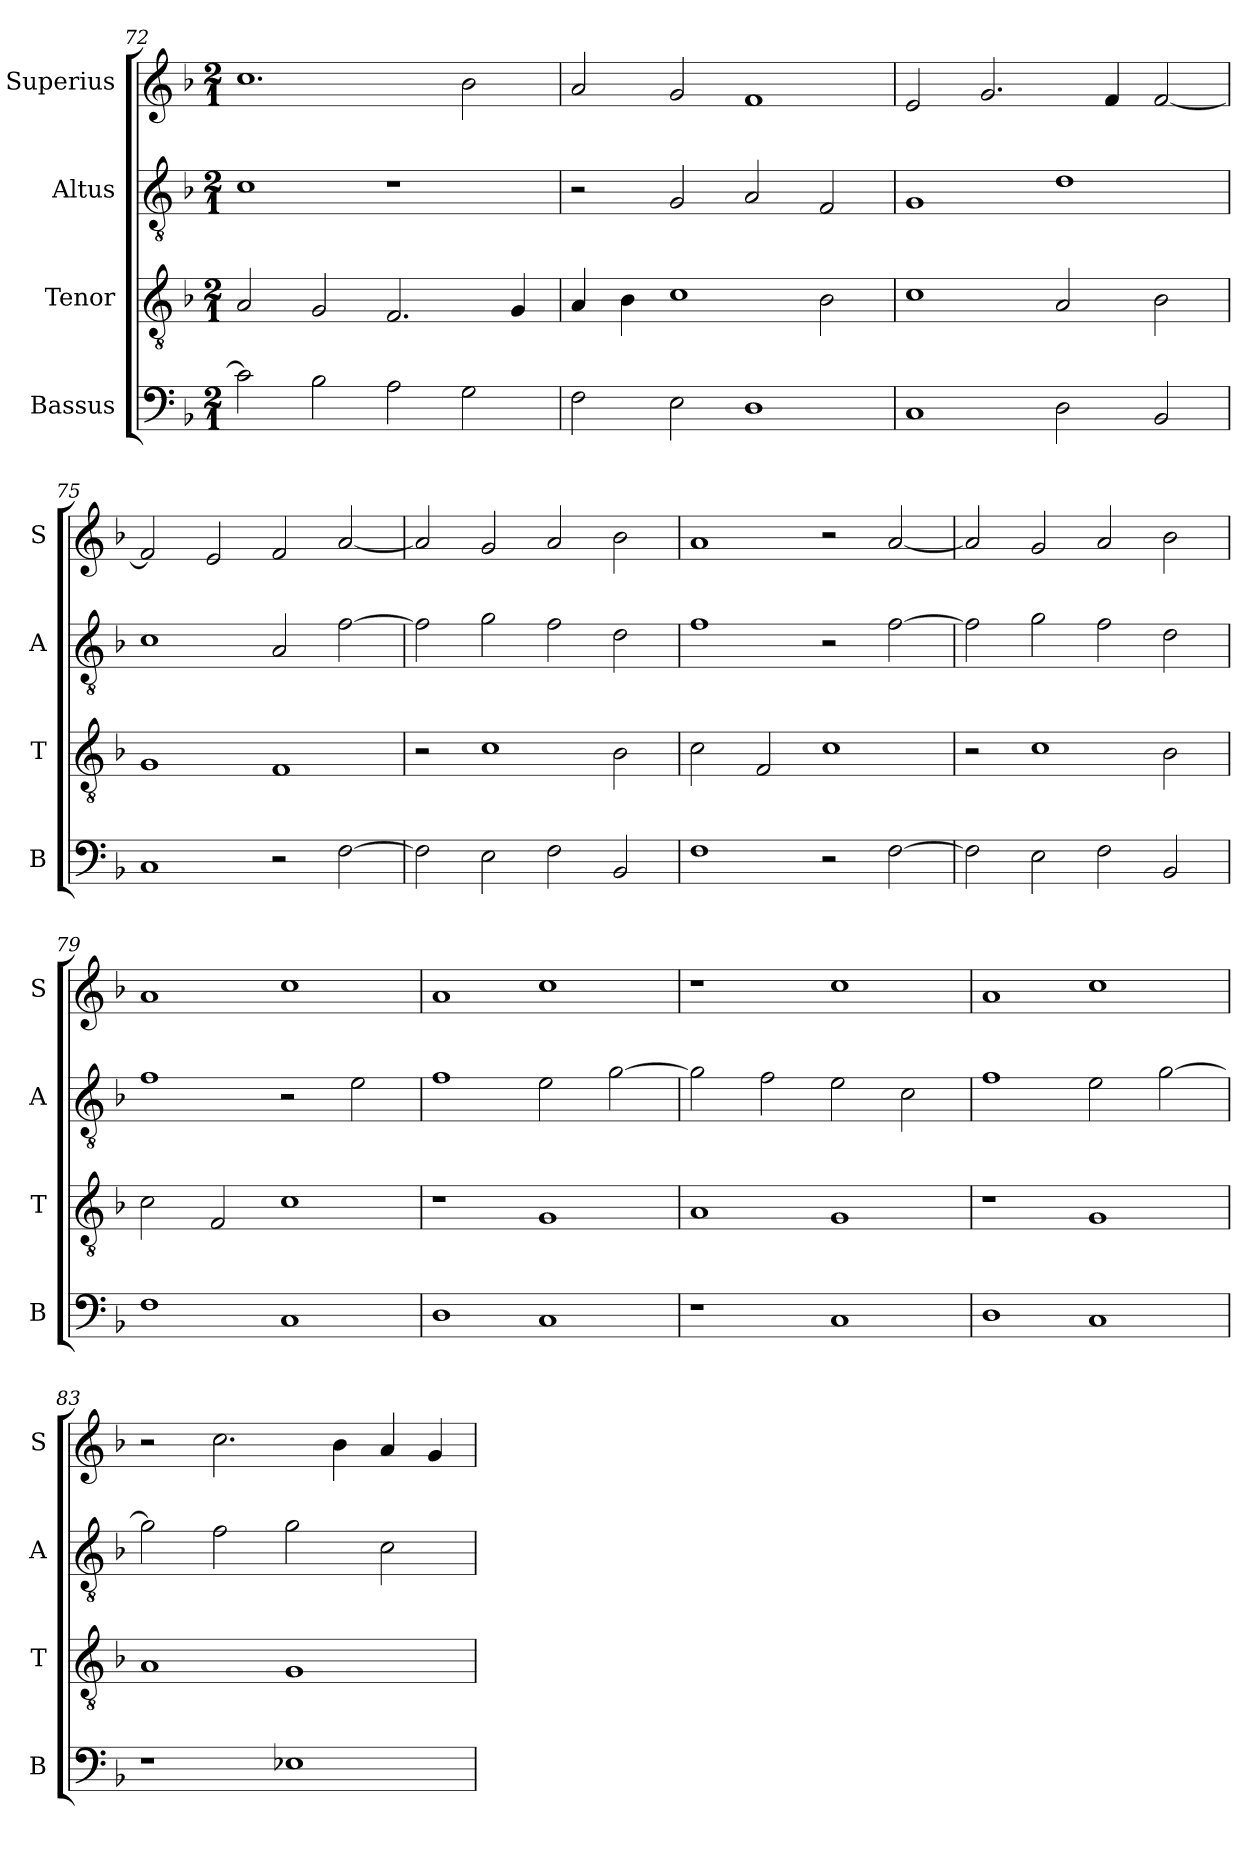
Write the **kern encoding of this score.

**kern	**kern	**kern	**kern
*part4	*part3	*part2	*part1
*staff4	*staff3	*staff2	*staff1
*I"Bassus	*I"Tenor	*I"Altus	*I"Superius
*I'B	*I'T	*I'A	*I'S
*clefF4	*clefGv2	*clefGv2	*clefG2
*k[b-]	*k[b-]	*k[b-]	*k[b-]
*F:	*F:	*F:	*F:
*M2/1	*M2/1	*M2/1	*M2/1
=72	=72	=72	=72
2c]	2A	1c	1.cc
2B-	2G	.	.
2A	2.F	1r	.
2G	.	.	2b-
.	4G	.	.
=73	=73	=73	=73
2F	4A	2r	2a
.	4B-	.	.
2E	1c	2G	2g
1D	.	2A	1f
.	2B-	2F	.
=74	=74	=74	=74
1C	1c	1G	2e
.	.	.	2.g
2D	2A	1d	.
.	.	.	4f
2BB-	2B-	.	[2f
=75	=75	=75	=75
1C	1G	1c	2f]
.	.	.	2e
2r	1F	2A	2f
[2F	.	[2f	[2a
=76	=76	=76	=76
2F]	2r	2f]	2a]
2E	1c	2g	2g
2F	.	2f	2a
2BB-	2B-	2d	2b-
=77	=77	=77	=77
1F	2c	1f	1a
.	2F	.	.
2r	1c	2r	2r
[2F	.	[2f	[2a
=78	=78	=78	=78
2F]	2r	2f]	2a]
2E	1c	2g	2g
2F	.	2f	2a
2BB-	2B-	2d	2b-
=79	=79	=79	=79
1F	2c	1f	1a
.	2F	.	.
1C	1c	2r	1cc
.	.	2e	.
=80	=80	=80	=80
1D	1r	1f	1a
1C	1G	2e	1cc
.	.	[2g	.
=81	=81	=81	=81
1r	1A	2g]	1r
.	.	2f	.
1C	1G	2e	1cc
.	.	2c	.
=82	=82	=82	=82
1D	1r	1f	1a
1C	1G	2e	1cc
.	.	[2g	.
=83	=83	=83	=83
1r	1A	2g]	2r
.	.	2f	2.cc
1E-X	1G	2g	.
.	.	.	4b-
.	.	2c	4a
.	.	.	4g
=	=	=	=
*-	*-	*-	*-
